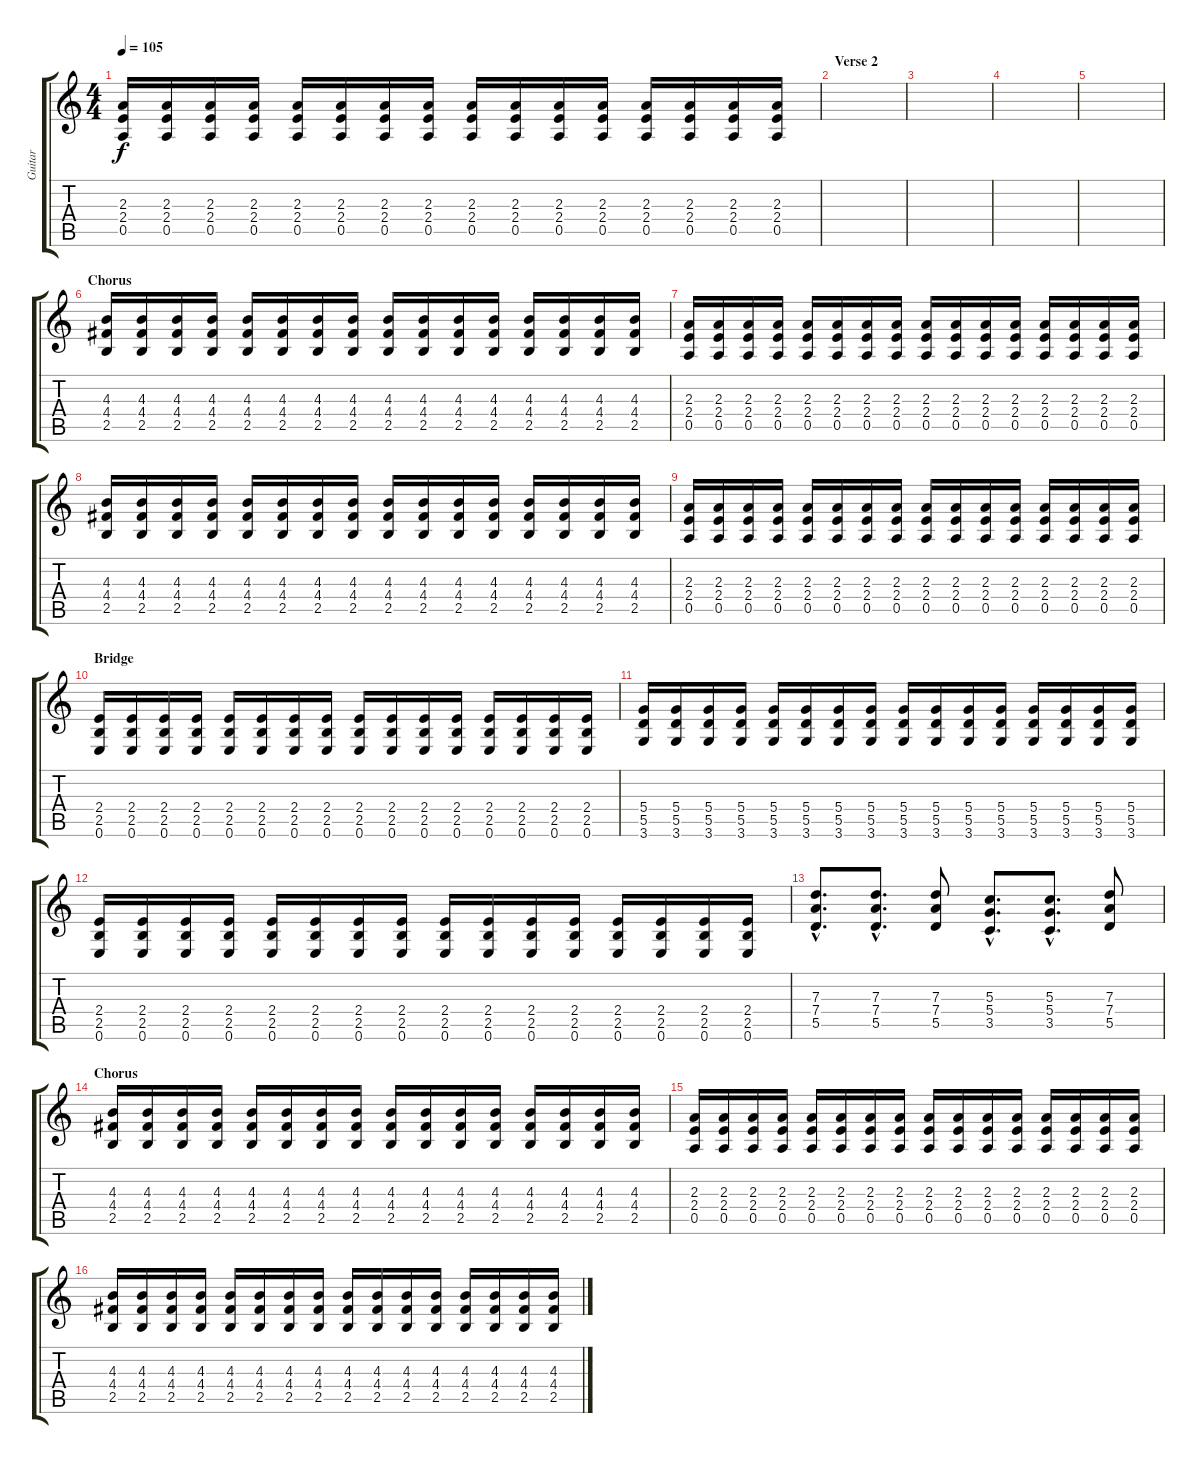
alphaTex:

\track ("Guitar" "Guitar") {instrument distortionguitar}
\staff {score tabs}
\tuning (E4 B3 G3 D3 A2 E2) {hide}
\ts (4 4)
\tempo 105
\clef g2
\ks c
(2.3 2.4 0.5).16{dy f} (2.3 2.4 0.5).16 (2.3 2.4 0.5).16 (2.3 2.4 0.5).16 (2.3 2.4 0.5).16 (2.3 2.4 0.5).16 (2.3 2.4 0.5).16 (2.3 2.4 0.5).16 (2.3 2.4 0.5).16 (2.3 2.4 0.5).16 (2.3 2.4 0.5).16 (2.3 2.4 0.5).16 (2.3 2.4 0.5).16 (2.3 2.4 0.5).16 (2.3 2.4 0.5).16 (2.3 2.4 0.5).16 |
\section ("" "Verse 2")
|
|
|
|
\section ("" "Chorus")
(4.3 4.4 2.5).16 (4.3 4.4 2.5).16 (4.3 4.4 2.5).16 (4.3 4.4 2.5).16 (4.3 4.4 2.5).16 (4.3 4.4 2.5).16 (4.3 4.4 2.5).16 (4.3 4.4 2.5).16 (4.3 4.4 2.5).16 (4.3 4.4 2.5).16 (4.3 4.4 2.5).16 (4.3 4.4 2.5).16 (4.3 4.4 2.5).16 (4.3 4.4 2.5).16 (4.3 4.4 2.5).16 (4.3 4.4 2.5).16 |
(2.3 2.4 0.5).16 (2.3 2.4 0.5).16 (2.3 2.4 0.5).16 (2.3 2.4 0.5).16 (2.3 2.4 0.5).16 (2.3 2.4 0.5).16 (2.3 2.4 0.5).16 (2.3 2.4 0.5).16 (2.3 2.4 0.5).16 (2.3 2.4 0.5).16 (2.3 2.4 0.5).16 (2.3 2.4 0.5).16 (2.3 2.4 0.5).16 (2.3 2.4 0.5).16 (2.3 2.4 0.5).16 (2.3 2.4 0.5).16 |
(4.3 4.4 2.5).16 (4.3 4.4 2.5).16 (4.3 4.4 2.5).16 (4.3 4.4 2.5).16 (4.3 4.4 2.5).16 (4.3 4.4 2.5).16 (4.3 4.4 2.5).16 (4.3 4.4 2.5).16 (4.3 4.4 2.5).16 (4.3 4.4 2.5).16 (4.3 4.4 2.5).16 (4.3 4.4 2.5).16 (4.3 4.4 2.5).16 (4.3 4.4 2.5).16 (4.3 4.4 2.5).16 (4.3 4.4 2.5).16 |
(2.3 2.4 0.5).16 (2.3 2.4 0.5).16 (2.3 2.4 0.5).16 (2.3 2.4 0.5).16 (2.3 2.4 0.5).16 (2.3 2.4 0.5).16 (2.3 2.4 0.5).16 (2.3 2.4 0.5).16 (2.3 2.4 0.5).16 (2.3 2.4 0.5).16 (2.3 2.4 0.5).16 (2.3 2.4 0.5).16 (2.3 2.4 0.5).16 (2.3 2.4 0.5).16 (2.3 2.4 0.5).16 (2.3 2.4 0.5).16 |
\section ("" "Bridge")
(2.4 2.5 0.6).16 (2.4 2.5 0.6).16 (2.4 2.5 0.6).16 (2.4 2.5 0.6).16 (2.4 2.5 0.6).16 (2.4 2.5 0.6).16 (2.4 2.5 0.6).16 (2.4 2.5 0.6).16 (2.4 2.5 0.6).16 (2.4 2.5 0.6).16 (2.4 2.5 0.6).16 (2.4 2.5 0.6).16 (2.4 2.5 0.6).16 (2.4 2.5 0.6).16 (2.4 2.5 0.6).16 (2.4 2.5 0.6).16 |
(5.4 5.5 3.6).16 (5.4 5.5 3.6).16 (5.4 5.5 3.6).16 (5.4 5.5 3.6).16 (5.4 5.5 3.6).16 (5.4 5.5 3.6).16 (5.4 5.5 3.6).16 (5.4 5.5 3.6).16 (5.4 5.5 3.6).16 (5.4 5.5 3.6).16 (5.4 5.5 3.6).16 (5.4 5.5 3.6).16 (5.4 5.5 3.6).16 (5.4 5.5 3.6).16 (5.4 5.5 3.6).16 (5.4 5.5 3.6).16 |
(2.4 2.5 0.6).16 (2.4 2.5 0.6).16 (2.4 2.5 0.6).16 (2.4 2.5 0.6).16 (2.4 2.5 0.6).16 (2.4 2.5 0.6).16 (2.4 2.5 0.6).16 (2.4 2.5 0.6).16 (2.4 2.5 0.6).16 (2.4 2.5 0.6).16 (2.4 2.5 0.6).16 (2.4 2.5 0.6).16 (2.4 2.5 0.6).16 (2.4 2.5 0.6).16 (2.4 2.5 0.6).16 (2.4 2.5 0.6).16 |
(7.3{hac} 7.4{hac} 5.5{hac}).8{d} (7.3{hac} 7.4{hac} 5.5{hac}).8{d} (7.3 7.4 5.5).8 (5.3{hac} 5.4{hac} 3.5{hac}).8{d} (5.3{hac} 5.4{hac} 3.5{hac}).8{d} (7.3 7.4 5.5).8 |
\section ("" "Chorus")
(4.3 4.4 2.5).16 (4.3 4.4 2.5).16 (4.3 4.4 2.5).16 (4.3 4.4 2.5).16 (4.3 4.4 2.5).16 (4.3 4.4 2.5).16 (4.3 4.4 2.5).16 (4.3 4.4 2.5).16 (4.3 4.4 2.5).16 (4.3 4.4 2.5).16 (4.3 4.4 2.5).16 (4.3 4.4 2.5).16 (4.3 4.4 2.5).16 (4.3 4.4 2.5).16 (4.3 4.4 2.5).16 (4.3 4.4 2.5).16 |
(2.3 2.4 0.5).16 (2.3 2.4 0.5).16 (2.3 2.4 0.5).16 (2.3 2.4 0.5).16 (2.3 2.4 0.5).16 (2.3 2.4 0.5).16 (2.3 2.4 0.5).16 (2.3 2.4 0.5).16 (2.3 2.4 0.5).16 (2.3 2.4 0.5).16 (2.3 2.4 0.5).16 (2.3 2.4 0.5).16 (2.3 2.4 0.5).16 (2.3 2.4 0.5).16 (2.3 2.4 0.5).16 (2.3 2.4 0.5).16 |
(4.3 4.4 2.5).16 (4.3 4.4 2.5).16 (4.3 4.4 2.5).16 (4.3 4.4 2.5).16 (4.3 4.4 2.5).16 (4.3 4.4 2.5).16 (4.3 4.4 2.5).16 (4.3 4.4 2.5).16 (4.3 4.4 2.5).16 (4.3 4.4 2.5).16 (4.3 4.4 2.5).16 (4.3 4.4 2.5).16 (4.3 4.4 2.5).16 (4.3 4.4 2.5).16 (4.3 4.4 2.5).16 (4.3 4.4 2.5).16
